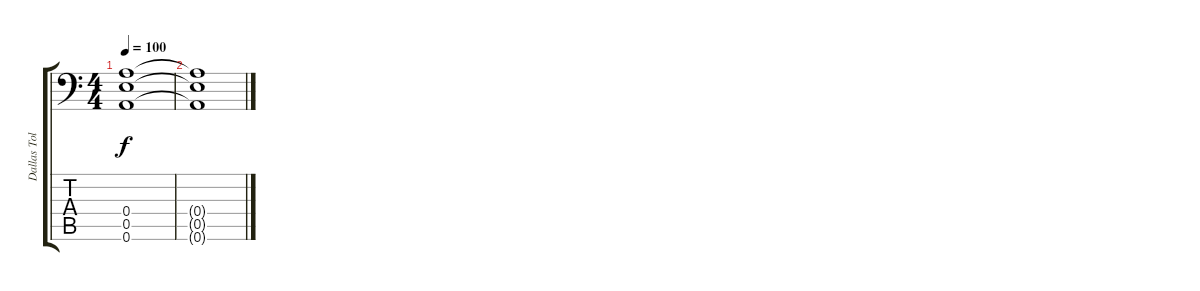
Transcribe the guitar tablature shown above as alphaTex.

\track ("Dallas Toler-Wade" "Dallas Tol") {instrument distortionguitar}
\staff {score tabs}
\tuning (B3 Gb3 D3 A2 E2 A1) {hide}
\ts (4 4)
\tempo 100
\clef f4
\ks c
(0.4{t} 0.5{t} 0.6{t}).1{dy f} |
(0.4{t} 0.5{t} 0.6{t}).1
